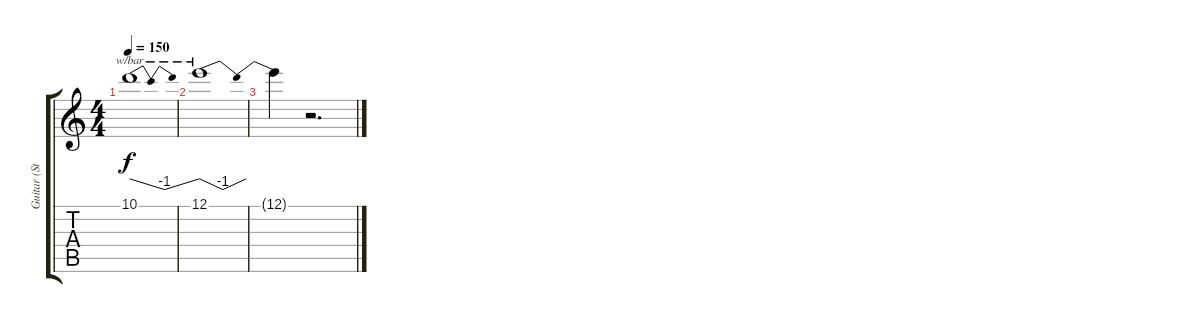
\track ("Guitar (Steve Morse)" "Guitar (St") {instrument overdrivenguitar}
\staff {score tabs}
\tuning (E4 B3 G3 D3 A2 E2) {hide}
\ts (4 4)
\tempo 150
\clef g2
\ks c
10.1.1{tbe (dip default 0 0 30 -4 60 0) dy f} |
12.1.1{tbe (dip default 0 0 30 -4 60 0)} |
12.1{t}.4 r.2{d}
